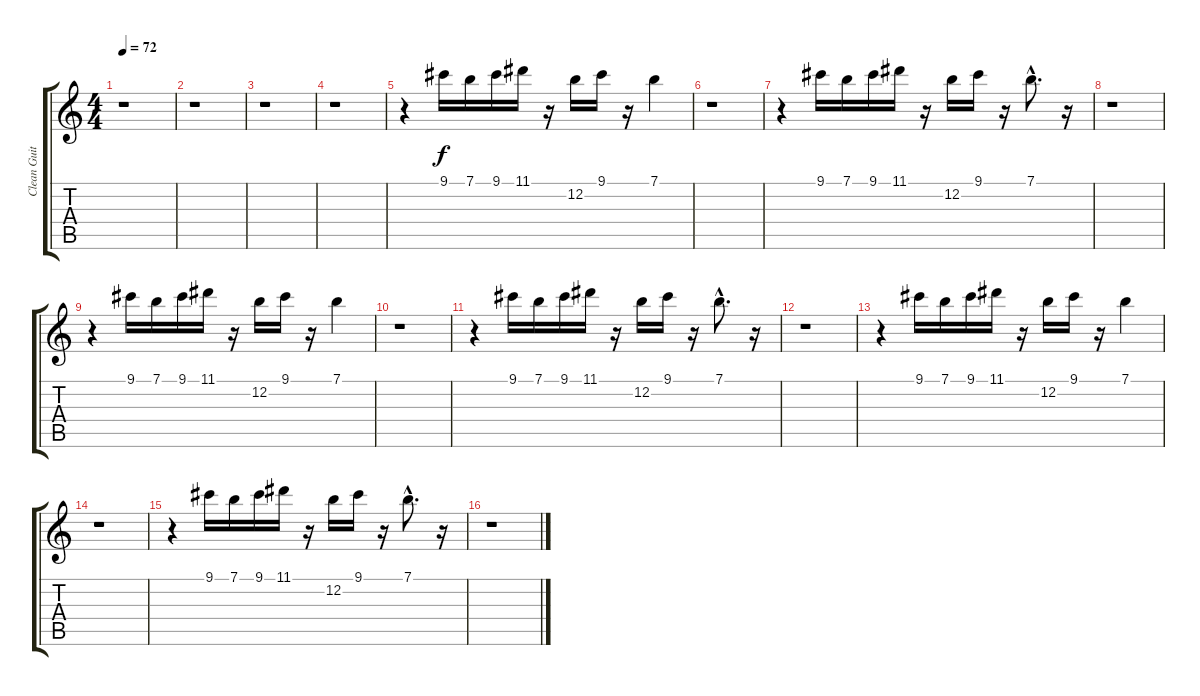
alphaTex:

\track ("Clean Guitar" "Clean Guit") {instrument electricguitarclean}
\staff {score tabs}
\tuning (E4 B3 G3 D3 A2 E2) {hide}
\ts (4 4)
\tempo 72
\clef g2
\ks c
r.1{dy f} |
r.1 |
r.1 |
r.1 |
r.4 9.1.16 7.1.16 9.1.16 11.1.16 r.16 12.2.16 9.1.16 r.16 7.1.4 |
r.1 |
r.4 9.1.16 7.1.16 9.1.16 11.1.16 r.16 12.2.16 9.1.16 r.16 7.1{hac}.8{d} r.16 |
r.1 |
r.4 9.1.16 7.1.16 9.1.16 11.1.16 r.16 12.2.16 9.1.16 r.16 7.1.4 |
r.1 |
r.4 9.1.16 7.1.16 9.1.16 11.1.16 r.16 12.2.16 9.1.16 r.16 7.1{hac}.8{d} r.16 |
r.1 |
r.4 9.1.16 7.1.16 9.1.16 11.1.16 r.16 12.2.16 9.1.16 r.16 7.1.4 |
r.1 |
r.4 9.1.16 7.1.16 9.1.16 11.1.16 r.16 12.2.16 9.1.16 r.16 7.1{hac}.8{d} r.16 |
r.1
